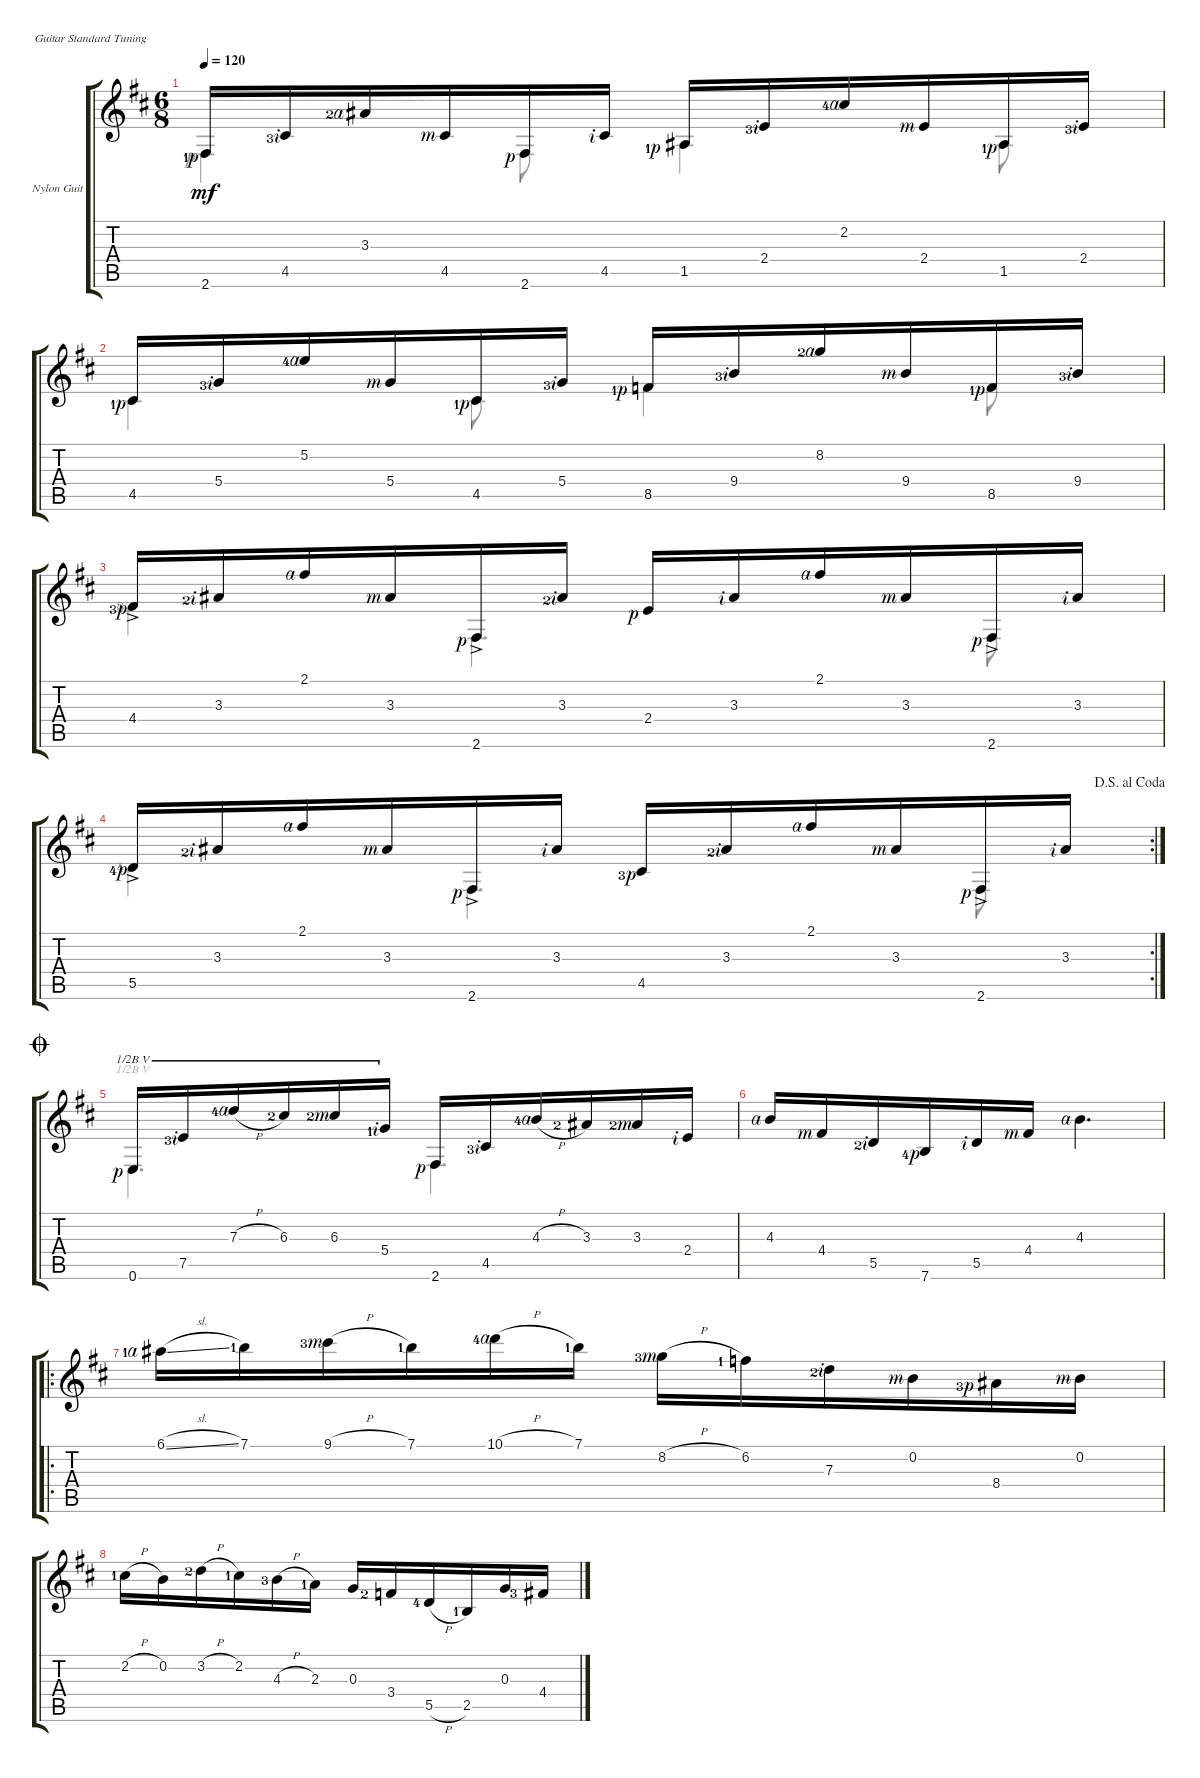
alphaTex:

\defaultSystemsLayout 4
\bracketExtendMode groupsimilarinstruments
\firstSystemTrackNameOrientation horizontal
\otherSystemsTrackNameOrientation horizontal
\track ("Nylon Guitar" "Nylon Guit") {instrument acousticguitarsteel}
\staff {score tabs}
\tuning (E4 B3 G3 D3 A2 E2)
\voice
\ts (6 8)
\tempo 120
\clef g2
\ks d
2.6{lf 2 rf 1}.16{dy mf} 4.5{lf 4 rf 2}.16 3.3{lf 3 rf 4}.16 4.5{rf 3}.16 2.6{rf 1}.16 4.5{rf 2}.16 1.5{lf 2 rf 1}.16 2.4{lf 4 rf 2}.16 2.2{lf 5 rf 4}.16 2.4{rf 3}.16 1.5{lf 2 rf 1}.16 2.4{lf 4 rf 2}.16 |
4.5{lf 2 rf 1}.16 5.4{lf 4 rf 2}.16 5.2{lf 5 rf 4}.16 5.4{rf 3}.16 4.5{lf 2 rf 1}.16 5.4{lf 4 rf 2}.16 8.5{lf 2 rf 1}.16 9.4{lf 4 rf 2}.16 8.2{lf 3 rf 4}.16 9.4{rf 3}.16 8.5{lf 2 rf 1}.16 9.4{lf 4 rf 2}.16 |
4.4{ac lf 4 rf 1}.16 3.3{lf 3 rf 2}.16 2.1{rf 4}.16 3.3{rf 3}.16 2.6{ac rf 1}.16 3.3{lf 3 rf 2}.16 2.4{rf 1}.16 3.3{rf 2}.16 2.1{rf 4}.16 3.3{rf 3}.16 2.6{ac rf 1}.16 3.3{rf 2}.16 |
\rc 2
\jump dalsegnoalcoda
5.5{ac lf 5 rf 1}.16 3.3{lf 3 rf 2}.16 2.1{rf 4}.16 3.3{rf 3}.16 2.6{ac rf 1}.16 3.3{rf 2}.16 4.5{lf 4 rf 1}.16 3.3{lf 3 rf 2}.16 2.1{rf 4}.16 3.3{rf 3}.16 2.6{ac rf 1}.16 3.3{rf 2}.16 |
\jump coda
0.6{rf 1}.16{barre (5 half)} 7.5{lf 4 rf 2}.16{barre (5 half)} 7.3{h lf 5 rf 4}.16{barre (5 half)} 6.3{lf 3}.16{barre (5 half)} 6.3{lf 3 rf 3}.16{barre (5 half)} 5.4{lf 2 rf 2}.16{barre (5 half)} 2.6{rf 1}.16 4.5{lf 4 rf 2}.16 4.3{h lf 5 rf 4}.16 3.3{lf 3}.16 3.3{lf 3 rf 3}.16 2.4{rf 2}.16 |
4.3{rf 4}.16 4.4{rf 3}.16 5.5{lf 3 rf 2}.16 7.6{lf 5 rf 1}.16 5.5{rf 2}.16 4.4{rf 3}.16 4.3{rf 4}.4{d} |
\ro
6.1{sl lf 2 rf 4}.16 7.1{lf 2}.16 9.1{h lf 4 rf 3}.16 7.1{lf 2}.16 10.1{h lf 5 rf 4}.16 7.1{lf 2}.16 8.2{h lf 4 rf 3}.16 6.2{lf 2}.16 7.3{lf 3 rf 2}.16 0.2{rf 3}.16 8.4{lf 4 rf 1}.16 0.2{rf 3}.16 |
2.2{h lf 2}.16 0.2.16 3.2{h lf 3}.16 2.2{lf 2}.16 4.3{h lf 4}.16 2.3{lf 2}.16 0.3.16 3.4{lf 3}.16 5.5{h lf 5}.16 2.5{lf 2}.16 0.3.16 4.4{lf 4}.16
\voice
\clef g2
\ottava regular
\simile none
\ks d
2.6{rf 1}.4{dy mf} 2.6.8 1.5.4 1.5.8 |
4.5.4 4.5.8 8.5.4 8.5.8 |
4.4{lf 4}.4 2.6.4{d} 2.6.8 |
5.5{lf 5}.4 2.6.4{d} 2.6.8 |
0.6.4{d barre (5 half)} 2.6.4{d} |
|
|
